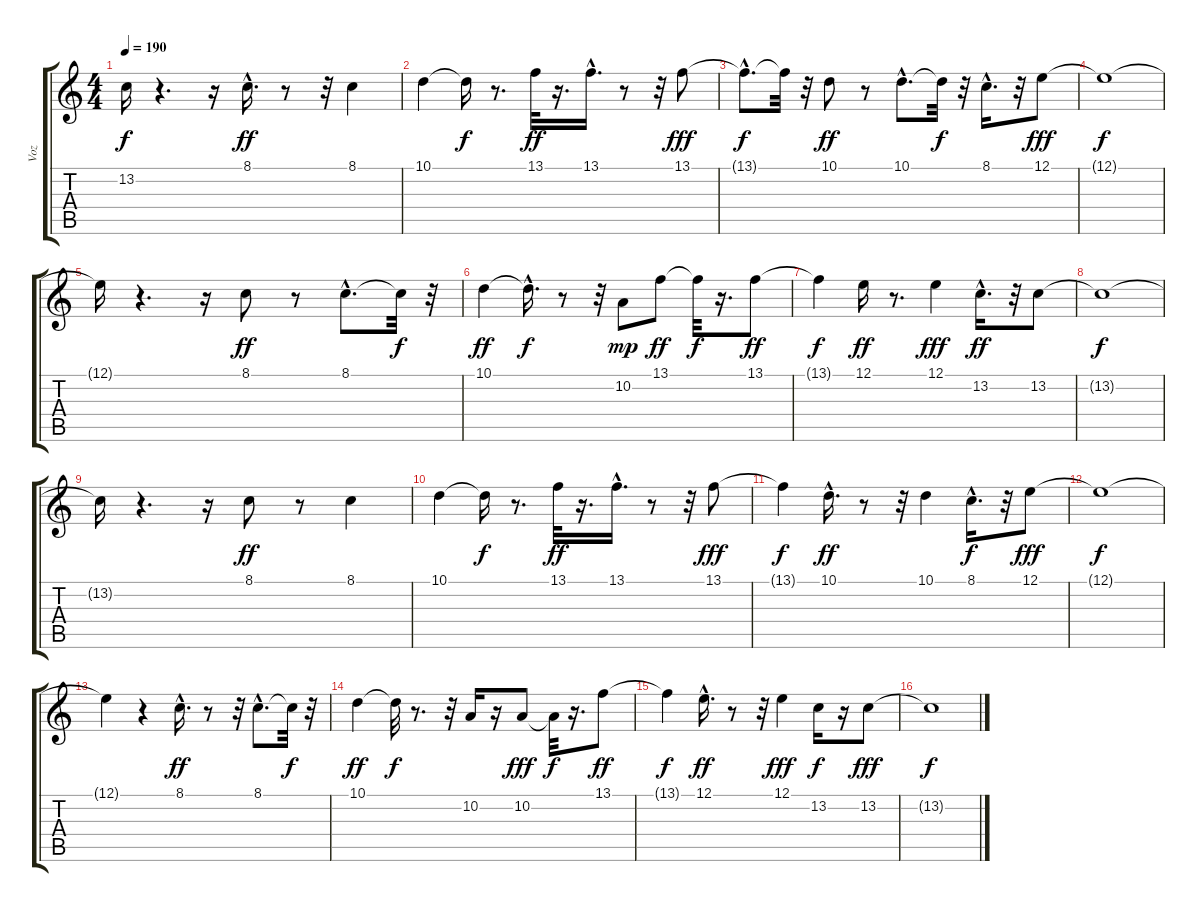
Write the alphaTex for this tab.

\track ("Voz" "Voz") {instrument clarinet}
\staff {score tabs}
\tuning (E4 B3 G3 D3 A2 E2) {hide}
\ts (4 4)
\tempo 190
\clef g2
\ks c
13.2{t}.16{dy f} r.4{d} r.16 8.1{hac}.16{d dy ff} r.8 r.32 8.1.4 |
10.1.4 10.1{t}.16{dy f} r.8{d} 13.1.32{dy ff} r.16{d} 13.1{hac}.16{d} r.8 r.32 13.1.8{dy fff} |
13.1{hac t}.8{d dy f} 13.1{t}.32 r.32 10.1.8{dy ff} r.8 10.1{hac}.8{d} 10.1{t}.32{dy f} r.32 8.1{hac}.16{d} r.32 12.1.8{dy fff} |
12.1{t}.1{dy f} |
12.1{t}.16 r.4{d} r.16 8.1.8{dy ff} r.8 8.1{hac}.8{d} 8.1{t}.32{dy f} r.32 |
10.1.4{dy ff} 10.1{hac t}.16{d dy f} r.8 r.32 10.2.8{dy mp} 13.1.8{dy ff} 13.1{t}.32{dy f} r.16{d} 13.1.8{dy ff} |
13.1{t}.4{dy f} 12.1.16{dy ff} r.8{d} 12.1.4{dy fff} 13.2{hac}.16{d dy ff} r.32 13.2.8 |
13.2{t}.1{dy f} |
13.2{t}.16 r.4{d} r.16 8.1.8{dy ff} r.8 8.1.4 |
10.1.4 10.1{t}.16{dy f} r.8{d} 13.1.32{dy ff} r.16{d} 13.1{hac}.16{d} r.8 r.32 13.1.8{dy fff} |
13.1{t}.4{dy f} 10.1{hac}.16{d dy ff} r.8 r.32 10.1.4 8.1{hac}.16{d dy f} r.32 12.1.8{dy fff} |
12.1{t}.1{dy f} |
12.1{t}.4 r.4 8.1{hac}.16{d dy ff} r.8 r.32 8.1{hac}.8{d} 8.1{t}.32{dy f} r.32 |
10.1.4{dy ff} 10.1{t}.32{dy f} r.8{d} r.32 10.2.16 r.16 10.2.8{dy fff} 10.2{t}.32{dy f} r.16{d} 13.1.8{dy ff} |
13.1{t}.4{dy f} 12.1{hac}.16{d dy ff} r.8 r.32 12.1.4{dy fff} 13.2.16{dy f} r.16 13.2.8{dy fff} |
13.2{t}.1{dy f}
